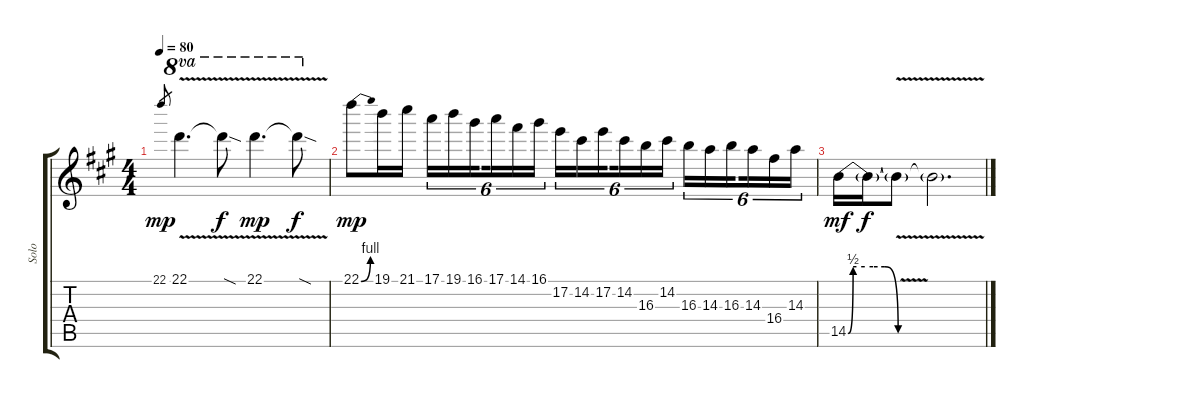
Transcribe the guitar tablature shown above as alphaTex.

\track ("Solo" "Solo") {instrument distortionguitar}
\staff {score tabs}
\tuning (E4 B3 G3 D3 A2 E2) {hide}
\ts (4 4)
\tempo 80
\clef g2
\ks a
22.1.8{gr dy mp} 22.1{v}.4{d ot 8va} 22.1{sod t}.8{ot 8va dy f} 22.1{v}.4{d ot 8va dy mp} 22.1{sod t}.8{ot 8va dy f} |
22.1{be (bend 0 0 60 4)}.8{dy mp} 19.1.16 21.1.16 17.1.16{tu (6 4)} 19.1.16{tu (6 4)} 16.1.16{tu (6 4) beam splitsecondary} 17.1.16{tu (6 4)} 14.1.16{tu (6 4)} 16.1.16{tu (6 4)} 17.2.16{tu (6 4)} 14.2.16{tu (6 4)} 17.2.16{tu (6 4) beam splitsecondary} 14.2.16{tu (6 4)} 16.3.16{tu (6 4)} 14.2.16{tu (6 4)} 16.3.16{tu (6 4)} 14.3.16{tu (6 4)} 16.3.16{tu (6 4) beam splitsecondary} 14.3.16{tu (6 4)} 16.4.16{tu (6 4)} 14.3.16{tu (6 4)} |
14.5{be (custom 0 0 6 2 10 2 20 2 30 2 44 2 60 0)}.16{dy mf} 14.5{t}.16{dy f} 14.5{v t}.8 14.5{t}.2{d}
